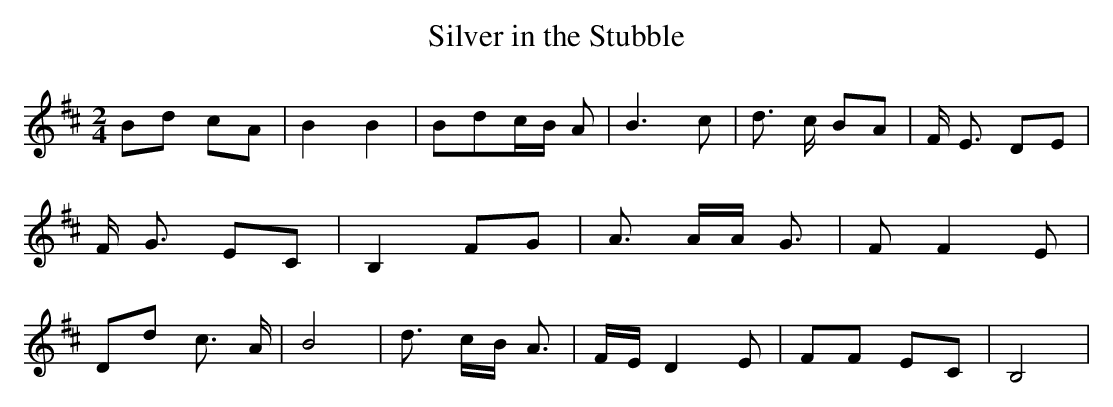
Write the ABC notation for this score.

X:1
T:Silver in the Stubble
M:2/4
L:1/8
K:D
 Bd cA| B2 B2| Bdc/2-B/2 A| B3 c| d3/2 c/2 BA| F/2 E3/2 DE| F/2 G3/2 EC|\
 B,2 FG| A3/2 A/2A/2 G3/2| F F2 E| Dd c3/2 A/2| B4| d3/2 c/2B/2 A3/2|\
 F/2E/2 D2 E| FF EC| B,4|
